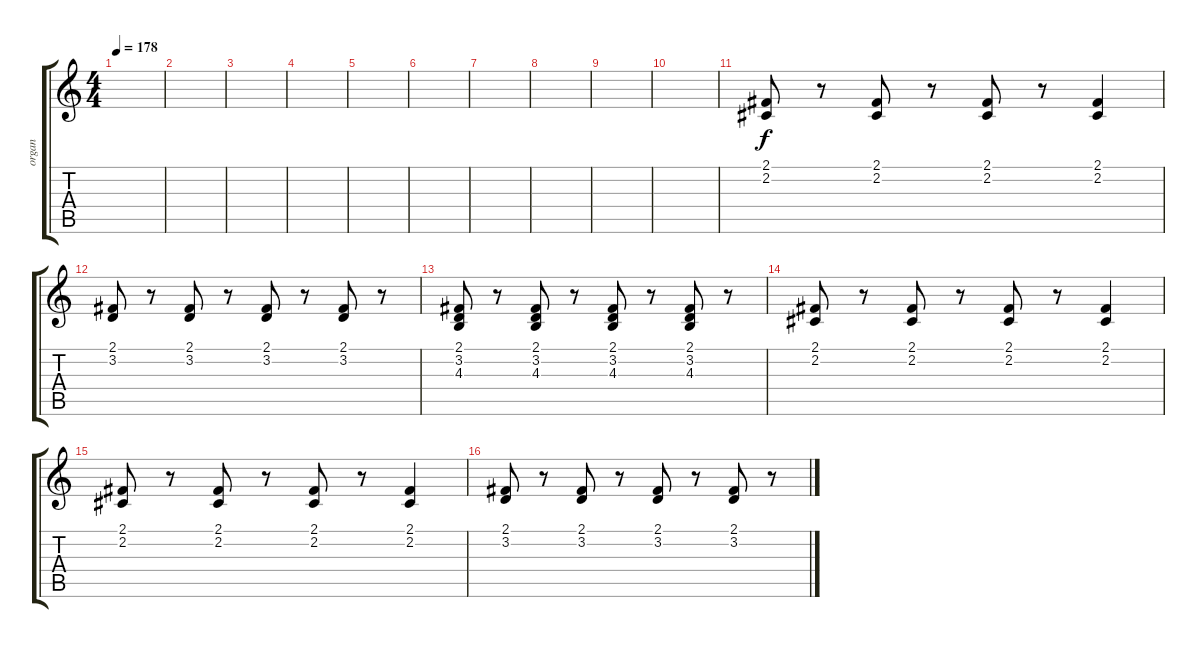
\track ("organ" "organ") {instrument percussiveorgan}
\staff {score tabs}
\tuning (E4 B3 G3 D3 A2 E2) {hide}
\ts (4 4)
\tempo 178
\clef g2
\ks c
|
|
|
|
|
|
|
|
|
|
(2.1 2.2).8 r.8 (2.1 2.2).8 r.8 (2.1 2.2).8 r.8 (2.1 2.2).4 |
(2.1 3.2).8 r.8 (2.1 3.2).8 r.8 (2.1 3.2).8 r.8 (2.1 3.2).8 r.8 |
(2.1 3.2 4.3).8 r.8 (2.1 3.2 4.3).8 r.8 (2.1 3.2 4.3).8 r.8 (2.1 3.2 4.3).8 r.8 |
(2.1 2.2).8 r.8 (2.1 2.2).8 r.8 (2.1 2.2).8 r.8 (2.1 2.2).4 |
(2.1 2.2).8 r.8 (2.1 2.2).8 r.8 (2.1 2.2).8 r.8 (2.1 2.2).4 |
(2.1 3.2).8 r.8 (2.1 3.2).8 r.8 (2.1 3.2).8 r.8 (2.1 3.2).8 r.8
